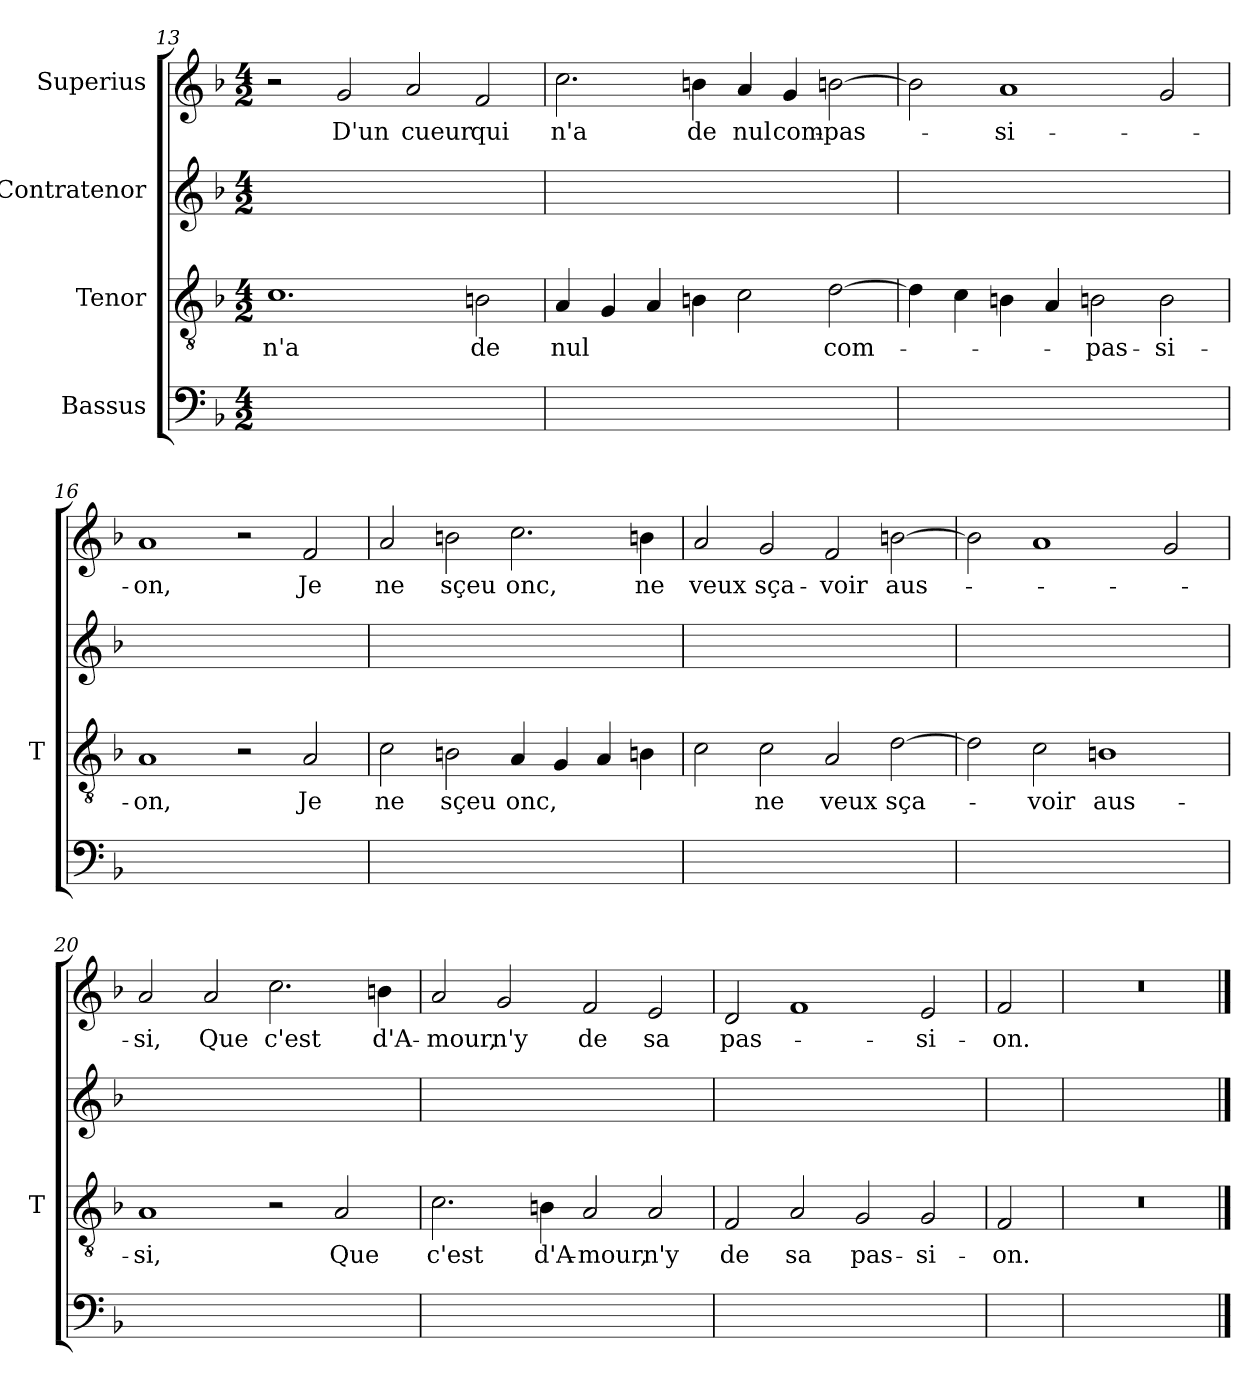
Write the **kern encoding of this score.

**kern	**kern	**text	**kern	**kern	**text
*part4	*part3	*part3	*part2	*part1	*part1
*staff4	*staff3	*staff3	*staff2	*staff1	*staff1
*I"Bassus	*I"Tenor	*	*I"Contratenor	*I"Superius	*
*	*I'T	*	*	*	*
*clefF4	*clefGv2	*	*clefG2	*clefG2	*
*k[b-]	*k[b-]	*	*k[b-]	*k[b-]	*
*M4/2	*M4/2	*	*M4/2	*M4/2	*
=13	=13	=13	=13	=13	=13
0ryy	1.c	-n'a	0ryy	2r	.
.	.	.	.	2g	-D'un
.	.	.	.	2a	-cueur
.	2Bn	-de	.	2f	-qui
=14	=14	=14	=14	=14	=14
0ryy	4A	-nul	0ryy	2.cc	-n'a
.	4G	.	.	.	.
.	4A	.	.	.	.
.	4Bn	.	.	4bn	-de
.	2c	.	.	4a	-nul
.	.	.	.	4g	com-
.	[2d	com-	.	[2bn	pas-
=15	=15	=15	=15	=15	=15
0ryy	4d]	.	0ryy	2b]	.
.	4c	.	.	.	.
.	4Bn	.	.	1a	si-
.	4A	.	.	.	.
.	2Bn	pas-	.	.	.
.	2B	si-	.	2g	.
=16	=16	=16	=16	=16	=16
0ryy	1A	-on,	0ryy	1a	-on,
.	2r	.	.	2r	.
.	2A	-Je	.	2f	-Je
=17	=17	=17	=17	=17	=17
0ryy	2c	-ne	0ryy	2a	-ne
.	2Bn	-sçeu	.	2bn	-sçeu
.	4A	-onc,	.	2.cc	-onc,
.	4G	.	.	.	.
.	4A	.	.	.	.
.	4Bn	.	.	4bn	-ne
=18	=18	=18	=18	=18	=18
0ryy	2c	.	0ryy	2a	-veux
.	2c	-ne	.	2g	sça-
.	2A	-veux	.	2f	-voir
.	[2d	sça-	.	[2bn	aus-
=19	=19	=19	=19	=19	=19
0ryy	2d]	.	0ryy	2b]	.
.	2c	-voir	.	1a	.
.	1Bn	aus-	.	.	.
.	.	.	.	2g	.
=20	=20	=20	=20	=20	=20
0ryy	1A	-si,	0ryy	2a	-si,
.	.	.	.	2a	-Que
.	2r	.	.	2.cc	-c'est
.	2A	-Que	.	.	.
.	.	.	.	4bn	d'A-
=21	=21	=21	=21	=21	=21
0ryy	2.c	-c'est	0ryy	2a	-mour,
.	.	.	.	2g	-n'y
.	4Bn	d'A-	.	.	.
.	2A	-mour,	.	2f	-de
.	2A	-n'y	.	2e	-sa
=22	=22	=22	=22	=22	=22
0ryy	2F	-de	0ryy	2d	pas-
.	2A	-sa	.	1f	.
.	2G	pas-	.	.	.
.	2G	si-	.	2e	si-
=23	=23	=23	=23	=23	=23
2ryy	2F	-on.	2ryy	2f	-on.
=24	=24	=24	=24	=24	=24
0ryy	0r	.	0ryy	0r	.
==	==	==	==	==	==
*-	*-	*-	*-	*-	*-
